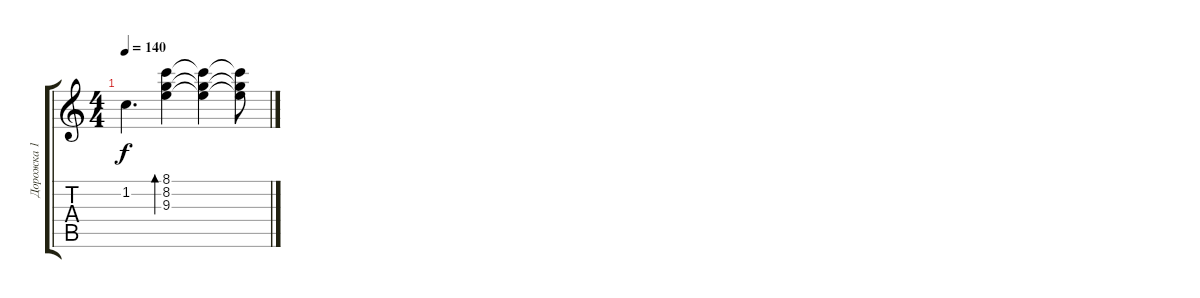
\track ("Дорожка 1" "Дорожка 1") {instrument acousticguitarnylon}
\staff {score tabs}
\tuning (E4 B3 G3 D3 A2 E2) {hide}
\ts (4 4)
\tempo 140
\clef g2
\ks c
1.2{t}.4{d dy f} (8.1 8.2 9.3).4{bd 480} (8.1{t} 8.2{t} 9.3{t}).4 (8.1{t} 8.2{t} 9.3{t}).8
